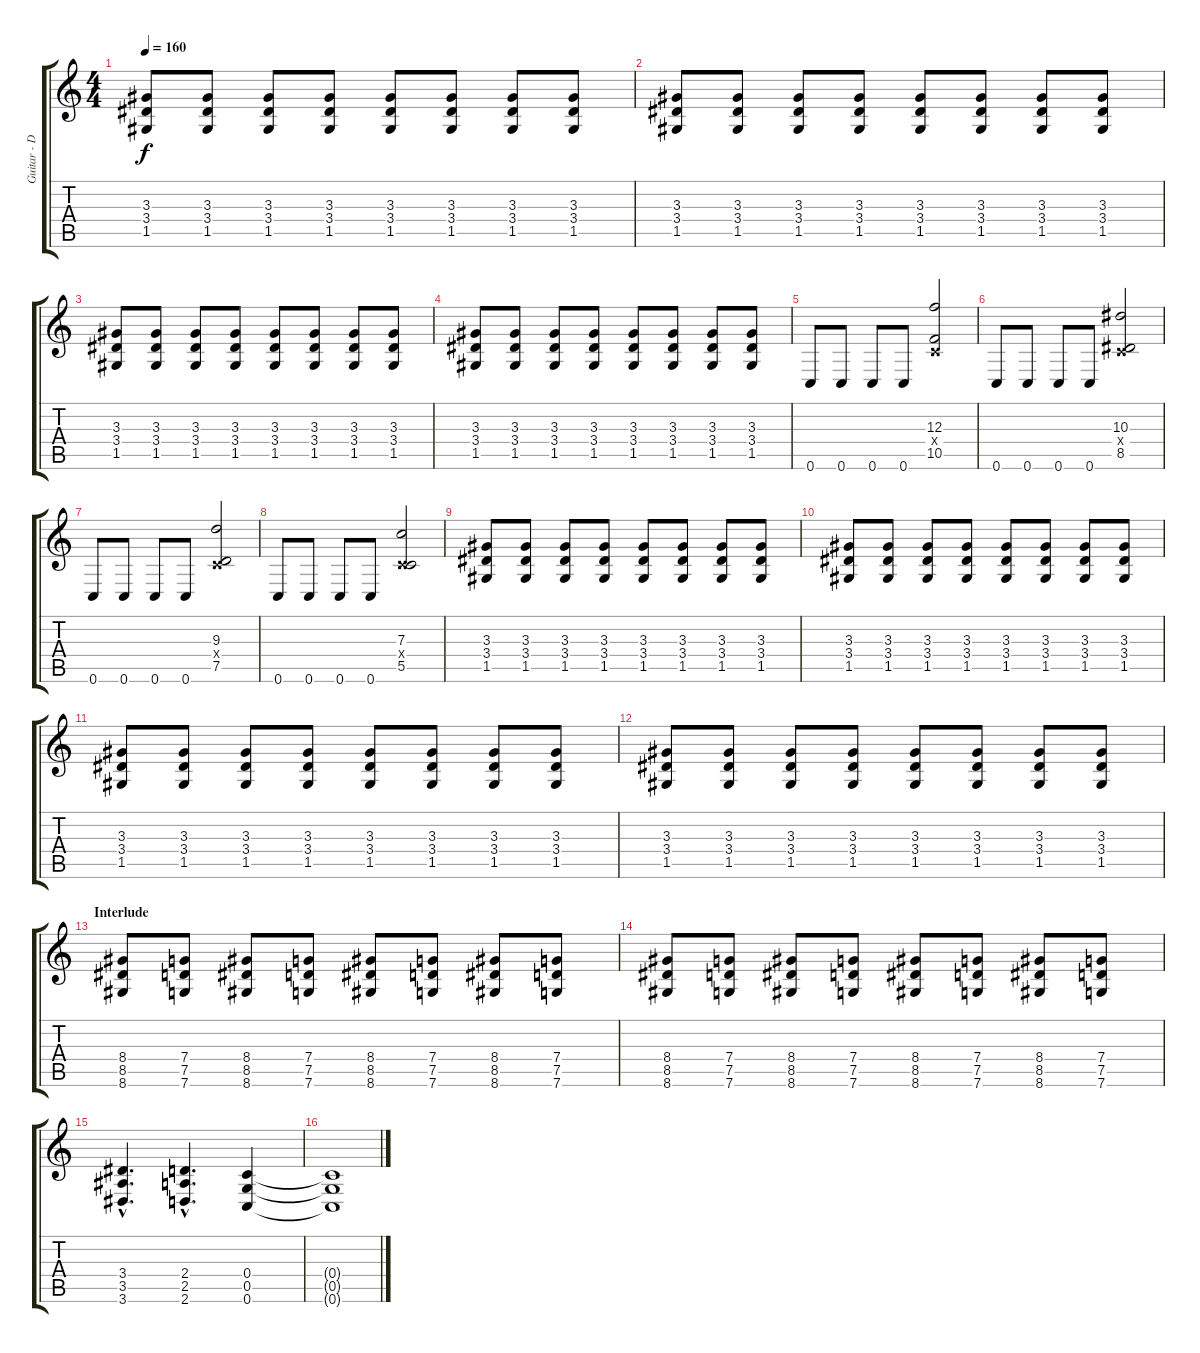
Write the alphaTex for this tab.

\track ("Guitar - Dist." "Guitar - D") {instrument distortionguitar}
\staff {score tabs}
\tuning (D4 A3 F3 C3 G2 C2) {hide}
\ts (4 4)
\tempo 160
\clef g2
\ks c
(3.3 3.4 1.5).8{dy f} (3.3 3.4 1.5).8 (3.3 3.4 1.5).8 (3.3 3.4 1.5).8 (3.3 3.4 1.5).8 (3.3 3.4 1.5).8 (3.3 3.4 1.5).8 (3.3 3.4 1.5).8 |
(3.3 3.4 1.5).8 (3.3 3.4 1.5).8 (3.3 3.4 1.5).8 (3.3 3.4 1.5).8 (3.3 3.4 1.5).8 (3.3 3.4 1.5).8 (3.3 3.4 1.5).8 (3.3 3.4 1.5).8 |
(3.3 3.4 1.5).8 (3.3 3.4 1.5).8 (3.3 3.4 1.5).8 (3.3 3.4 1.5).8 (3.3 3.4 1.5).8 (3.3 3.4 1.5).8 (3.3 3.4 1.5).8 (3.3 3.4 1.5).8 |
(3.3 3.4 1.5).8 (3.3 3.4 1.5).8 (3.3 3.4 1.5).8 (3.3 3.4 1.5).8 (3.3 3.4 1.5).8 (3.3 3.4 1.5).8 (3.3 3.4 1.5).8 (3.3 3.4 1.5).8 |
0.6.8 0.6.8 0.6.8 0.6.8 (12.3 0.4{x} 10.5).2 |
0.6.8 0.6.8 0.6.8 0.6.8 (10.3 0.4{x} 8.5).2 |
0.6.8 0.6.8 0.6.8 0.6.8 (9.3 0.4{x} 7.5).2 |
0.6.8 0.6.8 0.6.8 0.6.8 (7.3 0.4{x} 5.5).2 |
(3.3 3.4 1.5).8 (3.3 3.4 1.5).8 (3.3 3.4 1.5).8 (3.3 3.4 1.5).8 (3.3 3.4 1.5).8 (3.3 3.4 1.5).8 (3.3 3.4 1.5).8 (3.3 3.4 1.5).8 |
(3.3 3.4 1.5).8 (3.3 3.4 1.5).8 (3.3 3.4 1.5).8 (3.3 3.4 1.5).8 (3.3 3.4 1.5).8 (3.3 3.4 1.5).8 (3.3 3.4 1.5).8 (3.3 3.4 1.5).8 |
(3.3 3.4 1.5).8 (3.3 3.4 1.5).8 (3.3 3.4 1.5).8 (3.3 3.4 1.5).8 (3.3 3.4 1.5).8 (3.3 3.4 1.5).8 (3.3 3.4 1.5).8 (3.3 3.4 1.5).8 |
(3.3 3.4 1.5).8 (3.3 3.4 1.5).8 (3.3 3.4 1.5).8 (3.3 3.4 1.5).8 (3.3 3.4 1.5).8 (3.3 3.4 1.5).8 (3.3 3.4 1.5).8 (3.3 3.4 1.5).8 |
\section ("" "Interlude")
(8.4 8.5 8.6).8 (7.4 7.5 7.6).8 (8.4 8.5 8.6).8 (7.4 7.5 7.6).8 (8.4 8.5 8.6).8 (7.4 7.5 7.6).8 (8.4 8.5 8.6).8 (7.4 7.5 7.6).8 |
(8.4 8.5 8.6).8 (7.4 7.5 7.6).8 (8.4 8.5 8.6).8 (7.4 7.5 7.6).8 (8.4 8.5 8.6).8 (7.4 7.5 7.6).8 (8.4 8.5 8.6).8 (7.4 7.5 7.6).8 |
(3.4{hac} 3.5{hac} 3.6{hac}).4{d} (2.4{hac} 2.5{hac} 2.6{hac}).4{d} (0.4 0.5 0.6).4 |
(0.4{t} 0.5{t} 0.6{t}).1
